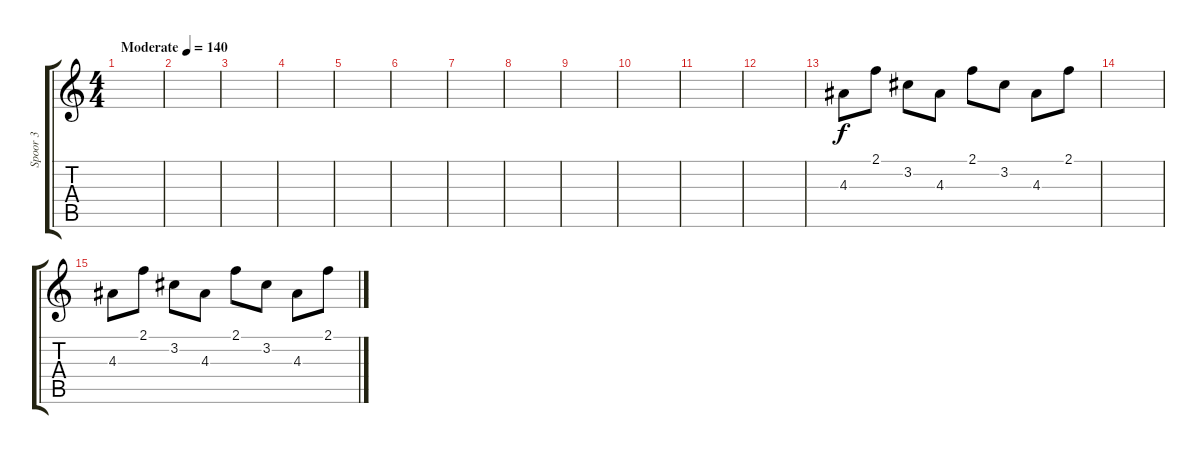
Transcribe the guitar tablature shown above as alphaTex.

\track ("Spoor 3" "Spoor 3") {instrument distortionguitar}
\staff {score tabs}
\tuning (Eb4 Bb3 Gb3 Db3 Ab2 Eb2) {hide}
\ts (4 4)
\tempo (140 "Moderate")
\clef g2
\ks c
|
|
|
|
|
|
|
|
|
|
|
|
4.3.8 2.1.8 3.2.8 4.3.8 2.1.8 3.2.8 4.3.8 2.1.8 |
|
4.3.8 2.1.8 3.2.8 4.3.8 2.1.8 3.2.8 4.3.8 2.1.8
